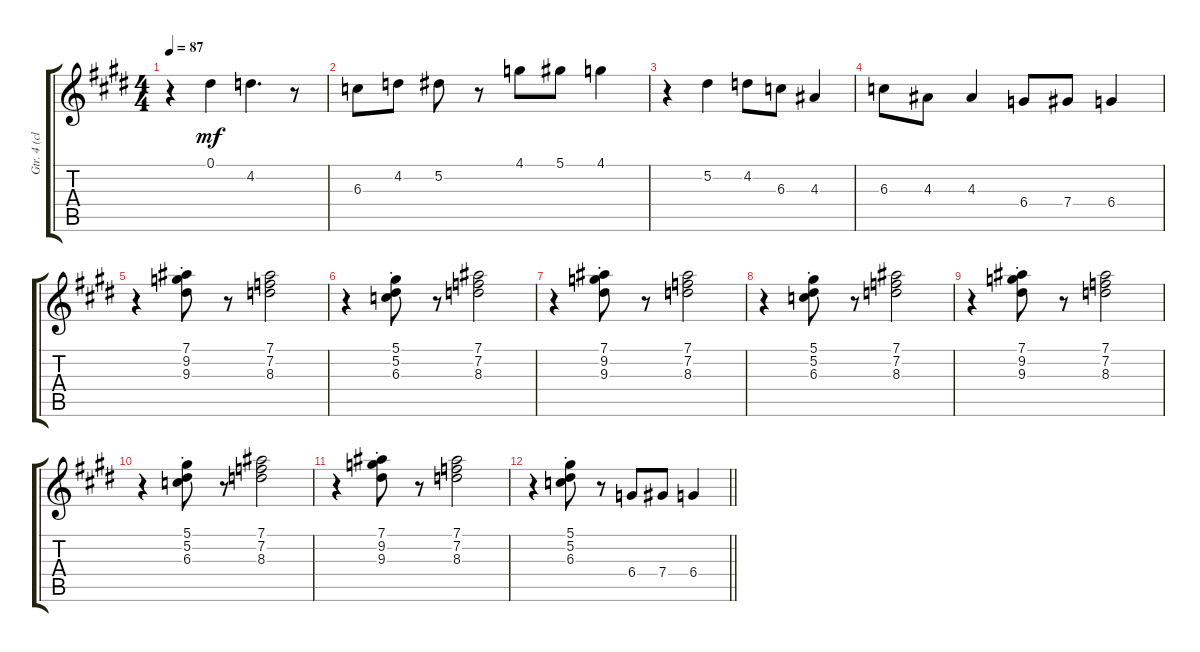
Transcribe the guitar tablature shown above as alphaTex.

\track ("Gtr. 4 (clean)" "Gtr. 4 (cl") {instrument electricguitarclean}
\staff {score tabs}
\tuning (Eb4 Bb3 Gb3 Db3 Ab2 Eb2) {hide}
\ts (4 4)
\tempo 87
\clef g2
\ks e
r.4{dy f} 0.1.4{dy mf} 4.2.4{d} r.8 |
6.3.8 4.2.8 5.2.8 r.8 4.1.8 5.1.8 4.1.4 |
r.4 5.2.4 4.2.8 6.3.8 4.3.4 |
6.3.8 4.3.8 4.3.4 6.4.8 7.4.8 6.4.4 |
r.4 (7.1{st} 9.2{st} 9.3{st}).8 r.8 (7.1 7.2 8.3).2 |
r.4 (5.1{st} 5.2{st} 6.3{st}).8 r.8 (7.1 7.2 8.3).2 |
r.4 (7.1{st} 9.2{st} 9.3{st}).8 r.8 (7.1 7.2 8.3).2 |
r.4 (5.1{st} 5.2{st} 6.3{st}).8 r.8 (7.1 7.2 8.3).2 |
r.4 (7.1{st} 9.2{st} 9.3{st}).8 r.8 (7.1 7.2 8.3).2 |
r.4 (5.1{st} 5.2{st} 6.3{st}).8 r.8 (7.1 7.2 8.3).2 |
r.4 (7.1{st} 9.2{st} 9.3{st}).8 r.8 (7.1 7.2 8.3).2 |
\barLineRight lightlight
r.4 (5.1{st} 5.2{st} 6.3{st}).8 r.8 6.4.8 7.4.8 6.4.4
